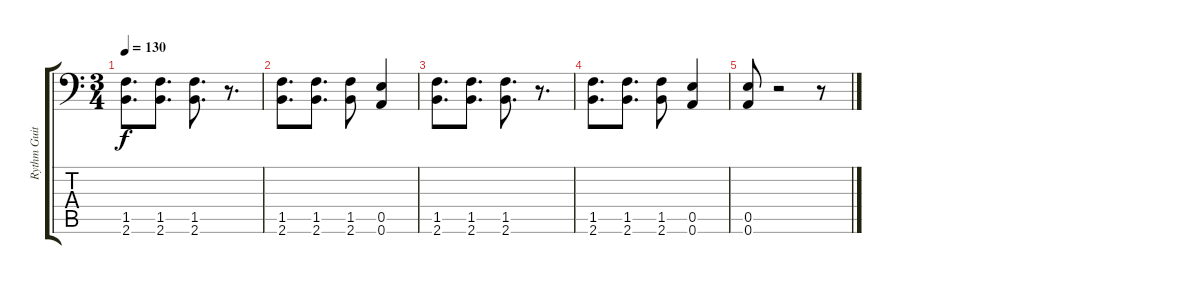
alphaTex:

\track ("Rythm Guitar 1" "Rythm Guit") {instrument distortionguitar}
\staff {score tabs}
\tuning (B3 Gb3 D3 A2 E2 A1) {hide}
\ts (3 4)
\tempo 130
\clef f4
\ks c
(1.5 2.6).8{d dy f} (1.5 2.6).8{d} (1.5 2.6).8{d} r.8{d} |
(1.5 2.6).8{d} (1.5 2.6).8{d} (1.5 2.6).8 (0.5 0.6).4 |
(1.5 2.6).8{d} (1.5 2.6).8{d} (1.5 2.6).8{d} r.8{d} |
(1.5 2.6).8{d} (1.5 2.6).8{d} (1.5 2.6).8 (0.5 0.6).4 |
(0.5 0.6).8 r.2 r.8
